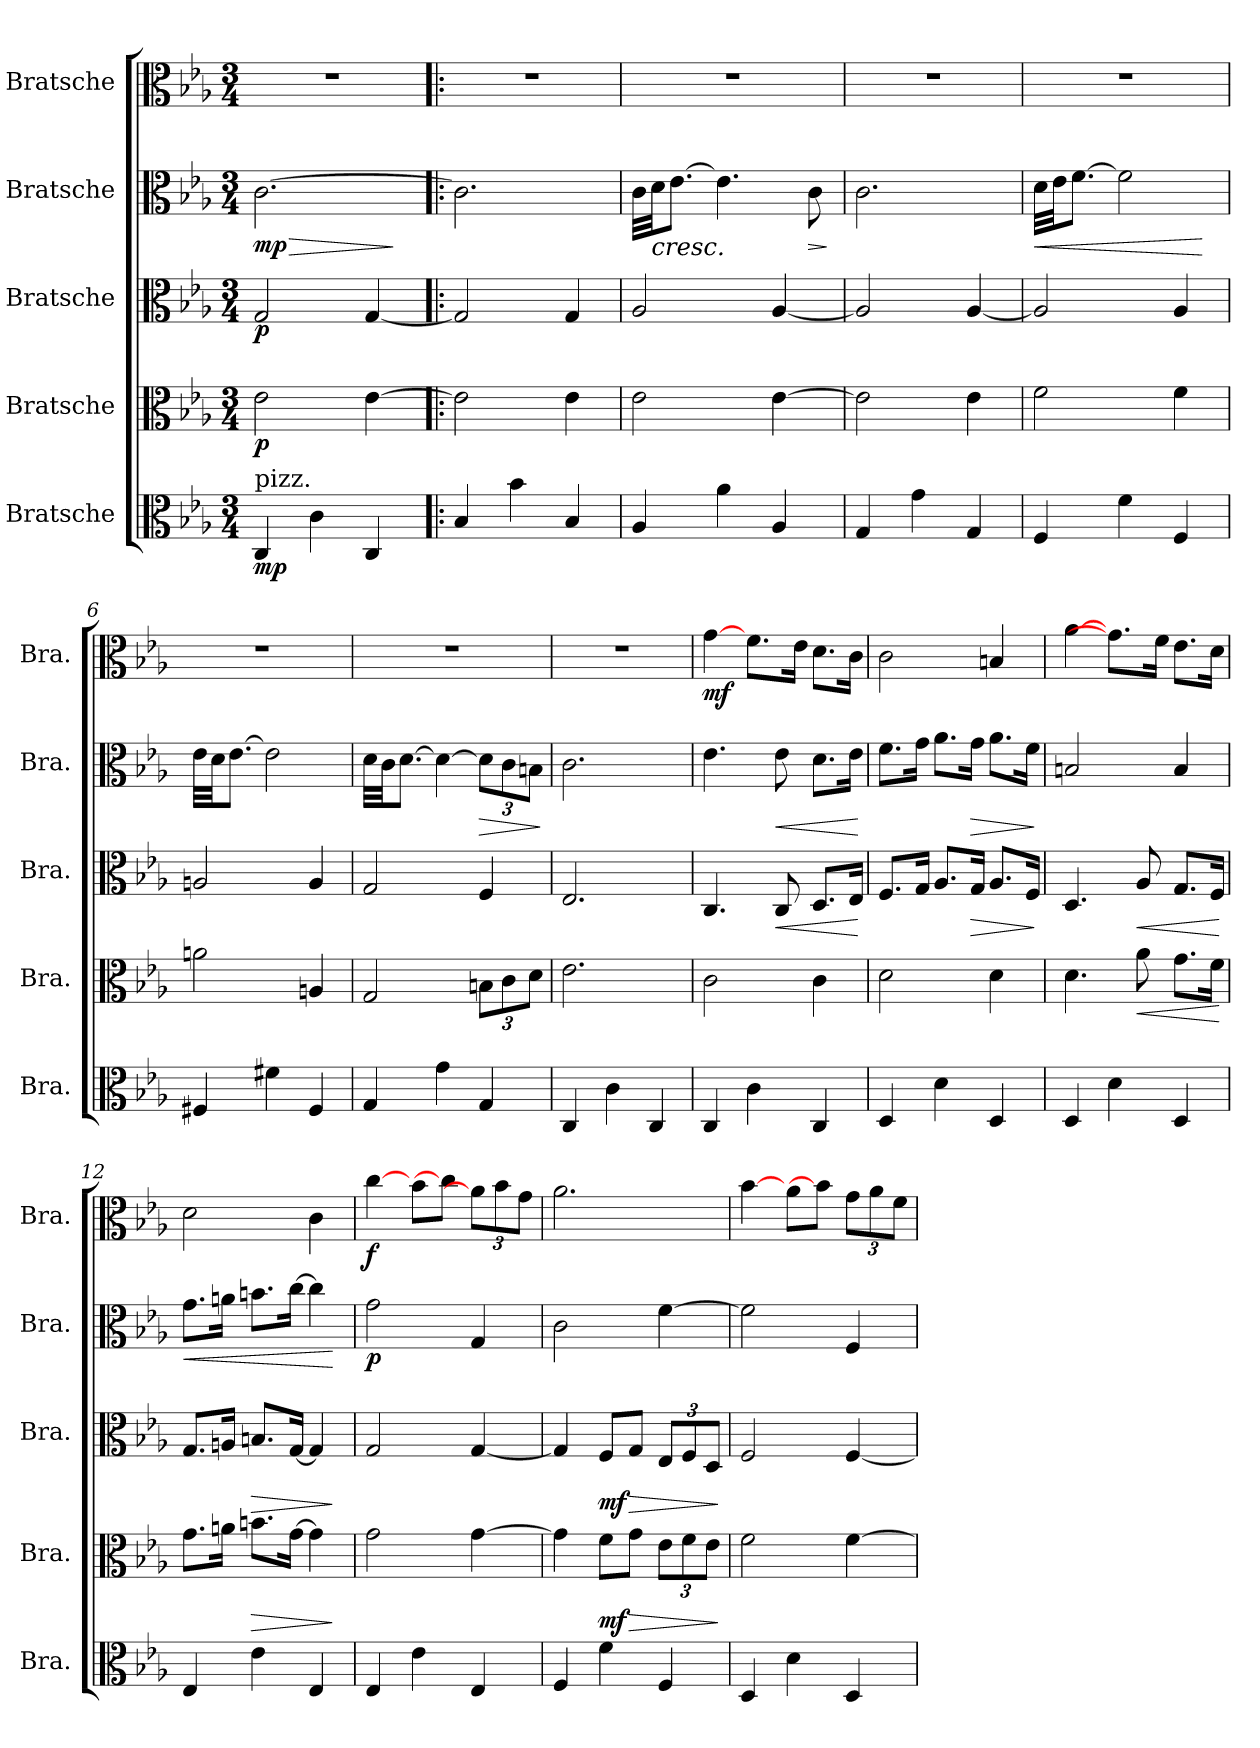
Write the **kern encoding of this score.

**kern	**dynam	**kern	**dynam	**kern	**dynam	**kern	**dynam	**kern	**dynam
*part5	*part5	*part4	*part4	*part3	*part3	*part2	*part2	*part1	*part1
*staff5	*staff5	*staff4	*staff4	*staff3	*staff3	*staff2	*staff2	*staff1	*staff1
*I"Bratsche	*	*I"Bratsche	*	*I"Bratsche	*	*I"Bratsche	*	*I"Bratsche	*
*I'Bra.	*	*I'Bra.	*	*I'Bra.	*	*I'Bra.	*	*I'Bra.	*
*clefC3	*	*clefC3	*	*clefC3	*	*clefC3	*	*clefC3	*
*k[b-e-a-]	*	*k[b-e-a-]	*	*k[b-e-a-]	*	*k[b-e-a-]	*	*k[b-e-a-]	*
*M3/4	*	*M3/4	*	*M3/4	*	*M3/4	*	*M3/4	*
*MM60	*	*MM60	*	*MM60	*	*MM60	*	*MM60	*
=1	=1	=1	=1	=1	=1	=1	=1	=1	=1
!LO:TX:a:t=pizz.	!	!	!	!	!	!	!	!	!
!	!LO:DY:b	!	!LO:DY:b	!	!LO:DY:b	!	!LO:HP:b	!	!
!	!	!	!	!	!	!	!LO:DY:n=1:b	!	!
4C/	mp	2e-\	p	2G/	p	[2.c\	> mp	2.r	.
4c\	.	.	.	.	.	.	.	.	.
4C/	.	[4e-\	.	[4G/	.	.	.	.	.
.	.	.	.	.	.	.	]	.	.
=2!|:	=2!|:	=2!|:	=2!|:	=2!|:	=2!|:	=2!|:	=2!|:	=2!|:	=2!|:
4B-/	.	2e-\]	.	2G/]	.	2.c\]	.	2.r	.
4b-\	.	.	.	.	.	.	.	.	.
4B-/	.	4e-\	.	4G/	.	.	.	.	.
=3	=3	=3	=3	=3	=3	=3	=3	=3	=3
4A-/	.	2e-\	.	2A-/	.	32c\LLL	.	2.r	.
!	!	!	!	!	!	!	!LO:HP:b	!	!
.	.	.	.	.	.	32d\JJ	<	.	.
.	.	.	.	.	.	[8.e-\J	.	.	.
4a-\	.	.	.	.	.	4.e-\]	.	.	.
4A-/	.	[4e-\	.	[4A-/	.	.	.	.	.
!	!	!	!	!	!	!	!LO:HP:b	!	!
.	.	.	.	.	.	8c\	>	.	.
.	.	.	.	.	.	.	[ ]	.	.
=4	=4	=4	=4	=4	=4	=4	=4	=4	=4
4G/	.	2e-\]	.	2A-/]	.	2.c\	.	2.r	.
4g\	.	.	.	.	.	.	.	.	.
4G/	.	4e-\	.	[4A-/	.	.	.	.	.
!!LO:LB:g=z
=5	=5	=5	=5	=5	=5	=5	=5	=5	=5
!	!	!	!	!	!	!	!LO:HP:b	!	!
4F/	.	2f\	.	2A-/]	.	32d\LLL	<	2.r	.
.	.	.	.	.	.	32e-\JJ	.	.	.
.	.	.	.	.	.	[8.f\J	.	.	.
4f\	.	.	.	.	.	2f\]	.	.	.
4F/	.	4f\	.	4A-/	.	.	.	.	.
.	.	.	.	.	.	.	[	.	.
=6	=6	=6	=6	=6	=6	=6	=6	=6	=6
4F#X/	.	2an\	.	2An/	.	32e-\LLL	.	2.r	.
.	.	.	.	.	.	32d\JJ	.	.	.
.	.	.	.	.	.	[8.e-\J	.	.	.
4f#X\	.	.	.	.	.	2e-\]	.	.	.
4F#/	.	4An/	.	4A/	.	.	.	.	.
=7	=7	=7	=7	=7	=7	=7	=7	=7	=7
4G/	.	2G/	.	2G/	.	32d\LLL	.	2.r	.
.	.	.	.	.	.	32c\JJ	.	.	.
.	.	.	.	.	.	[8.d\J	.	.	.
4g\	.	.	.	.	.	4d\_	.	.	.
*	*	*Xbrackettup	*	*	*	*Xbrackettup	*	*	*
!	!	!	!	!	!	!	!LO:HP:b	!	!
4G/	.	12Bn\L	.	4F/	.	12d\L]	>	.	.
.	.	12c\	.	.	.	12c\	.	.	.
.	.	12d\J	.	.	.	12Bn\J	.	.	.
.	.	.	.	.	.	.	]	.	.
=8	=8	=8	=8	=8	=8	=8	=8	=8	=8
4C/	.	2.e-\	.	2.E-/	.	2.c\	.	2.r	.
4c\	.	.	.	.	.	.	.	.	.
4C/	.	.	.	.	.	.	.	.	.
!!LO:PB:g=z
=9	=9	=9	=9	=9	=9	=9	=9	=9	=9
!	!	!	!	!	!	!	!	!	!LO:DY:b
4C/	.	2c\	.	4.C/	.	4.e-\	.	[4g\	mf
4c\	.	.	.	.	.	.	.	8.f\L	.
!	!	!	!	!	!LO:HP:b	!	!LO:HP:b	!	!
.	.	.	.	8C/	<	8e-\	<	.	.
.	.	.	.	.	.	.	.	16e-\Jk	.
4C/	.	4c\	.	8.D/L	.	8.d\L	.	8.d\L	.
.	.	.	.	16E-/Jk	.	16e-\Jk	.	16c\Jk	.
.	.	.	.	.	[	.	[	.	.
=10	=10	=10	=10	=10	=10	=10	=10	=10	=10
4D/	.	2d\	.	8.F/L	.	8.f\L	.	2c\	.
.	.	.	.	16G/Jk	.	16g\Jk	.	.	.
4d\	.	.	.	8.A-/L	.	8.a-\L	.	.	.
!	!	!	!	!	!LO:HP:b	!	!LO:HP:b	!	!
.	.	.	.	16G/Jk	>	16g\Jk	>	.	.
4D/	.	4d\	.	8.A-/L	.	8.a-\L	.	4Bn/	.
.	.	.	.	16F/Jk	.	16f\Jk	.	.	.
.	.	.	.	.	]	.	]	.	.
=11	=11	=11	=11	=11	=11	=11	=11	=11	=11
4D/	.	4.d\	.	4.D/	.	2Bn/	.	[4a-\	.
4d\	.	.	.	.	.	.	.	8.g\L]	.
!	!	!	!LO:HP:b	!	!LO:HP:b	!	!	!	!
.	.	8a-\	<	8A-/	<	.	.	.	.
.	.	.	.	.	.	.	.	16f\Jk	.
4D/	.	8.g\L	.	8.G/L	.	4B/	.	8.e-\L	.
.	.	16f\Jk	.	16F/Jk	.	.	.	16d\Jk	.
.	.	.	[	.	[	.	.	.	.
=12	=12	=12	=12	=12	=12	=12	=12	=12	=12
!	!	!	!	!	!	!	!LO:HP:b	!	!
4E-/	.	8.g\L	.	8.G/L	.	8.g\L	<	2d\	.
.	.	16an\Jk	.	16An/Jk	.	16an\Jk	.	.	.
!	!	!	!LO:HP:b	!	!LO:HP:b	!	!	!	!
4e-\	.	8.bn\L	>	8.Bn/L	>	8.bn\L	.	.	.
.	.	[16g\Jk	.	[16G/Jk	.	[16cc\Jk	.	.	.
4E-/	.	4g\]	.	4G/]	.	4cc\]	.	4c\	.
.	.	.	]	.	]	.	[	.	.
!!LO:LB:g=z
=13	=13	=13	=13	=13	=13	=13	=13	=13	=13
!	!	!	!	!	!	!	!LO:DY:b	!	!LO:DY:b
4E-/	.	2g\	.	2G/	.	2g\	p	[4cc\	f
4e-\	.	.	.	.	.	.	.	8b-\L	.
.	.	.	.	.	.	.	.	8cc\J]	.
*	*	*	*	*	*	*	*	*Xbrackettup	*
4E-/	.	[4g\	.	[4G/	.	4G/	.	12a-\L]	.
.	.	.	.	.	.	.	.	12b-\	.
.	.	.	.	.	.	.	.	12g\J	.
=14	=14	=14	=14	=14	=14	=14	=14	=14	=14
4F/	.	4g\]	.	4G/]	.	2c\	.	2.a-\	.
!	!	!	!LO:DY:b	!	!LO:DY:b	!	!	!	!
4f\	.	8f\L	mf	8F/L	mf	.	.	.	.
!	!	!	!LO:HP:b	!	!LO:HP:b	!	!	!	!
.	.	8g\J	>	8G/J	>	.	.	.	.
*	*	*	*	*Xbrackettup	*	*	*	*	*
4F/	.	12e-\L	.	12E-/L	.	[4f\	.	.	.
.	.	12f\	.	12F/	.	.	.	.	.
.	.	12e-\J	.	12D/J	.	.	.	.	.
.	.	.	]	.	]	.	.	.	.
=15	=15	=15	=15	=15	=15	=15	=15	=15	=15
4D/	.	2f\	.	2F/	.	2f\]	.	[4b-\	.
4d\	.	.	.	.	.	.	.	8a-\L	.
.	.	.	.	.	.	.	.	8b-\J]	.
4D/	.	[4f\	.	[4F/	.	4F/	.	12g\L	.
.	.	.	.	.	.	.	.	12a-\	.
.	.	.	.	.	.	.	.	12f\J	.
=	=	=	=	=	=	=	=	=	=
*-	*-	*-	*-	*-	*-	*-	*-	*-	*-
